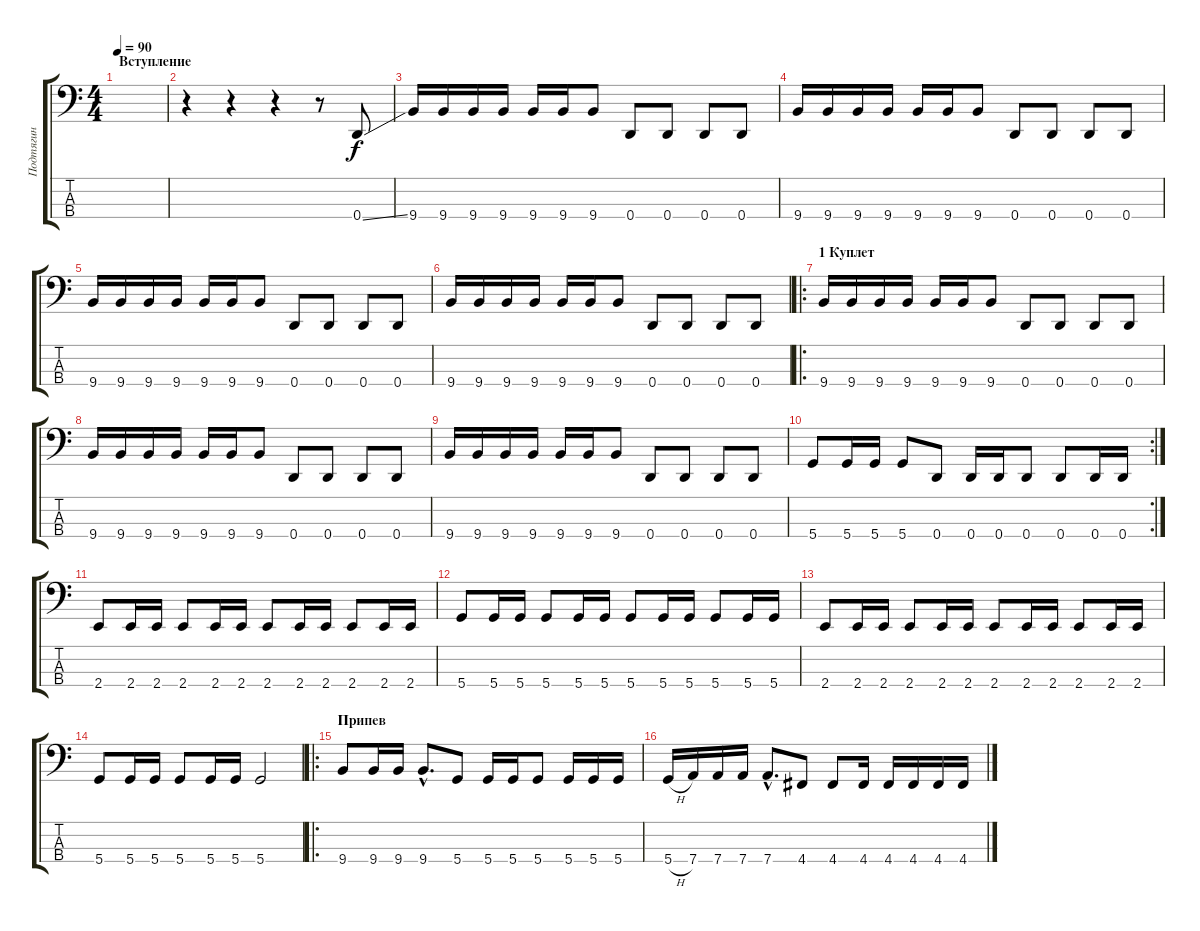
\track ("Подтягин" "Подтягин") {instrument acousticbass}
\staff {score tabs}
\tuning (G2 D2 A1 D1) {hide}
\ts (4 4)
\section ("" "Вступление")
\tempo 90
\clef f4
\ks c
|
r.4 r.4 r.4 r.8 0.4{ss}.8 |
9.4.16 9.4.16 9.4.16 9.4.16 9.4.16 9.4.16 9.4.8 0.4.8 0.4.8 0.4.8 0.4.8 |
9.4.16 9.4.16 9.4.16 9.4.16 9.4.16 9.4.16 9.4.8 0.4.8 0.4.8 0.4.8 0.4.8 |
9.4.16 9.4.16 9.4.16 9.4.16 9.4.16 9.4.16 9.4.8 0.4.8 0.4.8 0.4.8 0.4.8 |
9.4.16 9.4.16 9.4.16 9.4.16 9.4.16 9.4.16 9.4.8 0.4.8 0.4.8 0.4.8 0.4.8 |
\ro
\section ("" "1 Куплет")
9.4.16 9.4.16 9.4.16 9.4.16 9.4.16 9.4.16 9.4.8 0.4.8 0.4.8 0.4.8 0.4.8 |
9.4.16 9.4.16 9.4.16 9.4.16 9.4.16 9.4.16 9.4.8 0.4.8 0.4.8 0.4.8 0.4.8 |
9.4.16 9.4.16 9.4.16 9.4.16 9.4.16 9.4.16 9.4.8 0.4.8 0.4.8 0.4.8 0.4.8 |
\rc 2
5.4.8 5.4.16 5.4.16 5.4.8 0.4.8 0.4.16 0.4.16 0.4.8 0.4.8 0.4.16 0.4.16 |
\section ("" "")
2.4.8 2.4.16 2.4.16 2.4.8 2.4.16 2.4.16 2.4.8 2.4.16 2.4.16 2.4.8 2.4.16 2.4.16 |
5.4.8 5.4.16 5.4.16 5.4.8 5.4.16 5.4.16 5.4.8 5.4.16 5.4.16 5.4.8 5.4.16 5.4.16 |
2.4.8 2.4.16 2.4.16 2.4.8 2.4.16 2.4.16 2.4.8 2.4.16 2.4.16 2.4.8 2.4.16 2.4.16 |
5.4.8 5.4.16 5.4.16 5.4.8 5.4.16 5.4.16 5.4.2 |
\ro
\section ("" "Припев")
9.4.8 9.4.16 9.4.16 9.4{hac}.8{d} 5.4.8 5.4.16 5.4.16 5.4.8 5.4.16 5.4.16 5.4.16 |
5.4{h}.16 7.4.16 7.4.16 7.4.16 7.4{hac}.8{d} 4.4.8 4.4.8 4.4.16 4.4.16 4.4.16 4.4.16 4.4.16
